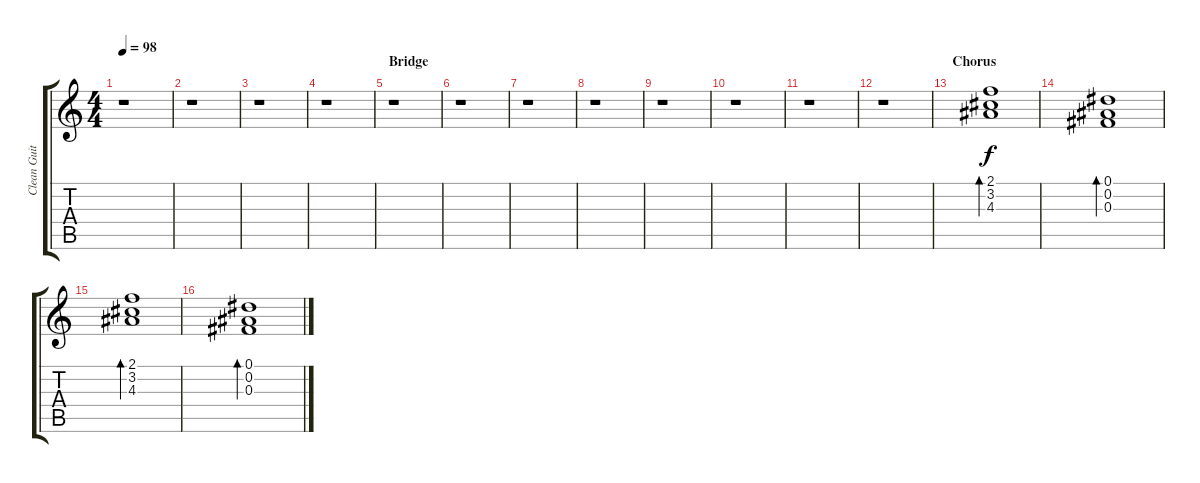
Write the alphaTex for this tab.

\track ("Clean Guitar" "Clean Guit") {instrument electricguitarclean}
\staff {score tabs}
\tuning (Eb4 Bb3 Gb3 Db3 Ab2 Eb2) {hide}
\ts (4 4)
\tempo 98
\clef g2
\ks c
r.1{dy f} |
r.1 |
r.1 |
r.1 |
\section ("" "Bridge")
r.1 |
r.1 |
r.1 |
r.1 |
r.1 |
r.1 |
r.1 |
r.1 |
\section ("" "Chorus")
(2.1 3.2 4.3).1{bd 120} |
(0.1 0.2 0.3).1{bd 120} |
(2.1 3.2 4.3).1{bd 120} |
(0.1 0.2 0.3).1{bd 120}
